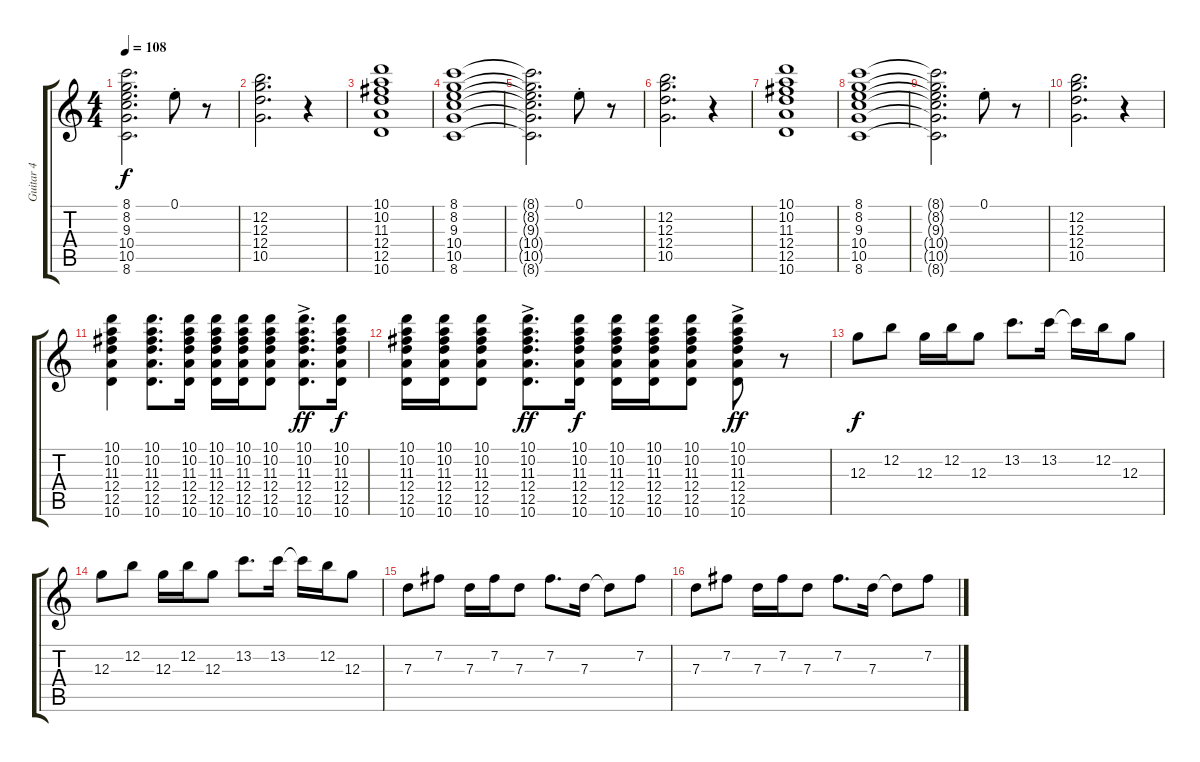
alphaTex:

\track ("Guitar 4" "Guitar 4") {instrument overdrivenguitar}
\staff {score tabs}
\tuning (E4 B3 G3 D3 A2 E2) {hide}
\ts (4 4)
\tempo 108
\clef g2
\ks c
(8.1{t} 8.2{t} 9.3{t} 10.4{t} 10.5{t} 8.6{t}).2{d dy f} 0.1{st}.8 r.8 |
(12.2 12.3 12.4 10.5).2{d} r.4 |
(10.1 10.2 11.3 12.4 12.5 10.6).1 |
(8.1 8.2 9.3 10.4 10.5 8.6).1 |
(8.1{t} 8.2{t} 9.3{t} 10.4{t} 10.5{t} 8.6{t}).2{d} 0.1{st}.8 r.8 |
(12.2 12.3 12.4 10.5).2{d} r.4 |
(10.1 10.2 11.3 12.4 12.5 10.6).1 |
(8.1 8.2 9.3 10.4 10.5 8.6).1 |
(8.1{t} 8.2{t} 9.3{t} 10.4{t} 10.5{t} 8.6{t}).2{d} 0.1{st}.8 r.8 |
(12.2 12.3 12.4 10.5).2{d} r.4 |
(10.1 10.2 11.3 12.4 12.5 10.6).4 (10.1 10.2 11.3 12.4 12.5 10.6).8{d} (10.1 10.2 11.3 12.4 12.5 10.6).16 (10.1 10.2 11.3 12.4 12.5 10.6).16 (10.1 10.2 11.3 12.4 12.5 10.6).16 (10.1 10.2 11.3 12.4 12.5 10.6).8 (10.1 10.2 11.3{ac} 12.4 12.5 10.6).8{d dy ff} (10.1 10.2 11.3 12.4 12.5 10.6).16{dy f} |
(10.1 10.2 11.3 12.4 12.5 10.6).16 (10.1 10.2 11.3 12.4 12.5 10.6).16 (10.1 10.2 11.3 12.4 12.5 10.6).8 (10.1 10.2 11.3{ac} 12.4 12.5 10.6).8{d dy ff} (10.1 10.2 11.3 12.4 12.5 10.6).16{dy f} (10.1 10.2 11.3 12.4 12.5 10.6).16 (10.1 10.2 11.3 12.4 12.5 10.6).16 (10.1 10.2 11.3 12.4 12.5 10.6).8 (10.1 10.2 11.3{ac} 12.4 12.5 10.6).8{dy ff} r.8 |
12.3.8{dy f} 12.2.8 12.3.16 12.2.16 12.3.8 13.2.8{d} 13.2.16 13.2{t}.16 12.2.16 12.3.8 |
12.3.8 12.2.8 12.3.16 12.2.16 12.3.8 13.2.8{d} 13.2.16 13.2{t}.16 12.2.16 12.3.8 |
7.3.8 7.2.8 7.3.16 7.2.16 7.3.8 7.2.8{d} 7.3.16 7.3{t}.8 7.2.8 |
7.3.8 7.2.8 7.3.16 7.2.16 7.3.8 7.2.8{d} 7.3.16 7.3{t}.8 7.2.8
